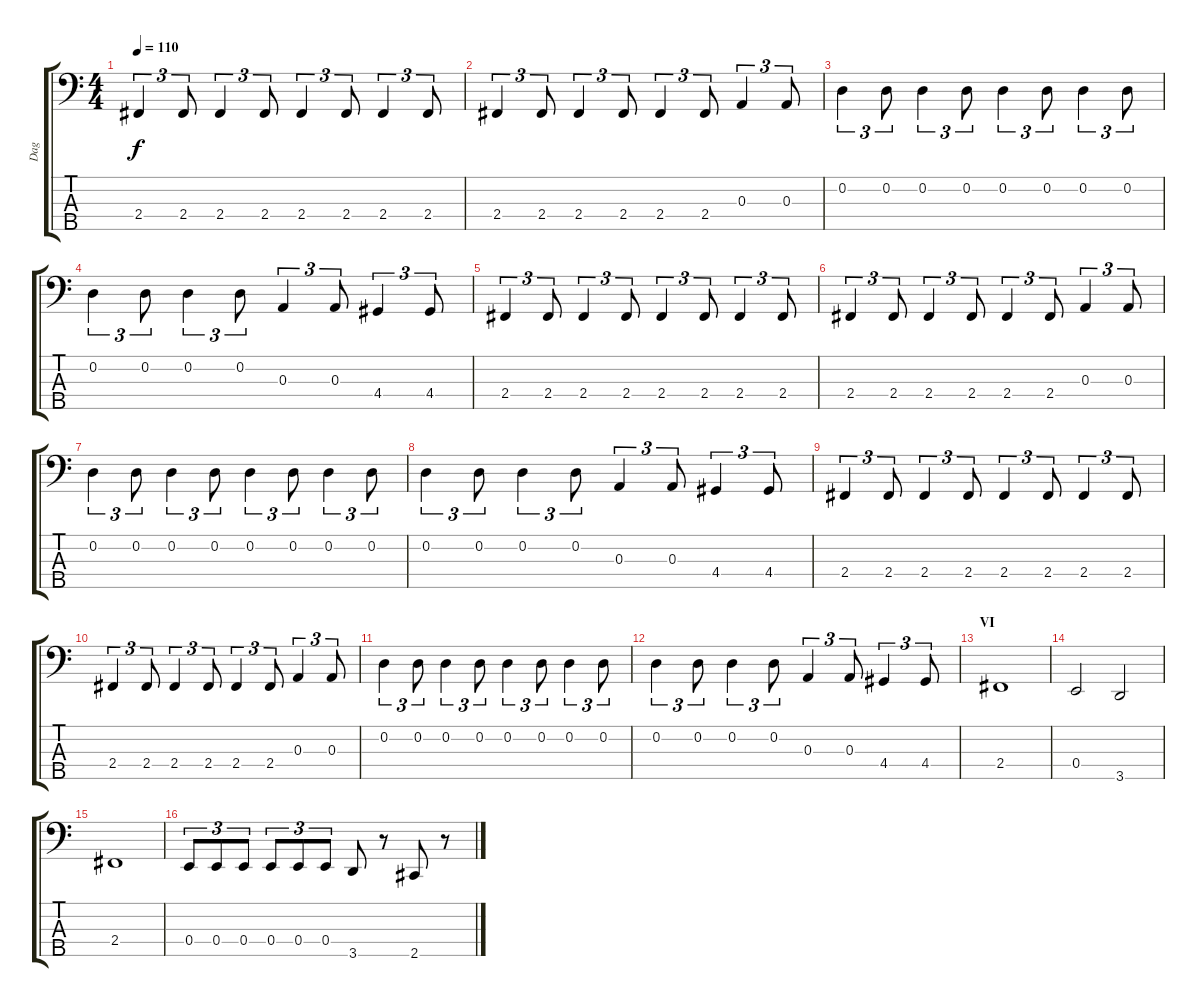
\track ("Dag" "Dag") {instrument synthbass2}
\staff {score tabs}
\tuning (G2 D2 A1 E1 B0) {hide}
\ts (4 4)
\tempo 110
\clef f4
\ks c
2.4.4{tu (3 2) dy f} 2.4.8{tu (3 2)} 2.4.4{tu (3 2)} 2.4.8{tu (3 2)} 2.4.4{tu (3 2)} 2.4.8{tu (3 2)} 2.4.4{tu (3 2)} 2.4.8{tu (3 2)} |
2.4.4{tu (3 2)} 2.4.8{tu (3 2)} 2.4.4{tu (3 2)} 2.4.8{tu (3 2)} 2.4.4{tu (3 2)} 2.4.8{tu (3 2)} 0.3.4{tu (3 2)} 0.3.8{tu (3 2)} |
0.2.4{tu (3 2)} 0.2.8{tu (3 2)} 0.2.4{tu (3 2)} 0.2.8{tu (3 2)} 0.2.4{tu (3 2)} 0.2.8{tu (3 2)} 0.2.4{tu (3 2)} 0.2.8{tu (3 2)} |
0.2.4{tu (3 2)} 0.2.8{tu (3 2)} 0.2.4{tu (3 2)} 0.2.8{tu (3 2)} 0.3.4{tu (3 2)} 0.3.8{tu (3 2)} 4.4.4{tu (3 2)} 4.4.8{tu (3 2)} |
2.4.4{tu (3 2)} 2.4.8{tu (3 2)} 2.4.4{tu (3 2)} 2.4.8{tu (3 2)} 2.4.4{tu (3 2)} 2.4.8{tu (3 2)} 2.4.4{tu (3 2)} 2.4.8{tu (3 2)} |
2.4.4{tu (3 2)} 2.4.8{tu (3 2)} 2.4.4{tu (3 2)} 2.4.8{tu (3 2)} 2.4.4{tu (3 2)} 2.4.8{tu (3 2)} 0.3.4{tu (3 2)} 0.3.8{tu (3 2)} |
0.2.4{tu (3 2)} 0.2.8{tu (3 2)} 0.2.4{tu (3 2)} 0.2.8{tu (3 2)} 0.2.4{tu (3 2)} 0.2.8{tu (3 2)} 0.2.4{tu (3 2)} 0.2.8{tu (3 2)} |
0.2.4{tu (3 2)} 0.2.8{tu (3 2)} 0.2.4{tu (3 2)} 0.2.8{tu (3 2)} 0.3.4{tu (3 2)} 0.3.8{tu (3 2)} 4.4.4{tu (3 2)} 4.4.8{tu (3 2)} |
2.4.4{tu (3 2)} 2.4.8{tu (3 2)} 2.4.4{tu (3 2)} 2.4.8{tu (3 2)} 2.4.4{tu (3 2)} 2.4.8{tu (3 2)} 2.4.4{tu (3 2)} 2.4.8{tu (3 2)} |
2.4.4{tu (3 2)} 2.4.8{tu (3 2)} 2.4.4{tu (3 2)} 2.4.8{tu (3 2)} 2.4.4{tu (3 2)} 2.4.8{tu (3 2)} 0.3.4{tu (3 2)} 0.3.8{tu (3 2)} |
0.2.4{tu (3 2)} 0.2.8{tu (3 2)} 0.2.4{tu (3 2)} 0.2.8{tu (3 2)} 0.2.4{tu (3 2)} 0.2.8{tu (3 2)} 0.2.4{tu (3 2)} 0.2.8{tu (3 2)} |
0.2.4{tu (3 2)} 0.2.8{tu (3 2)} 0.2.4{tu (3 2)} 0.2.8{tu (3 2)} 0.3.4{tu (3 2)} 0.3.8{tu (3 2)} 4.4.4{tu (3 2)} 4.4.8{tu (3 2)} |
\section ("" "VI")
2.4.1 |
0.4.2 3.5.2 |
2.4.1 |
0.4.8{tu (3 2)} 0.4.8{tu (3 2)} 0.4.8{tu (3 2)} 0.4.8{tu (3 2)} 0.4.8{tu (3 2)} 0.4.8{tu (3 2)} 3.5.8 r.8 2.5.8 r.8
